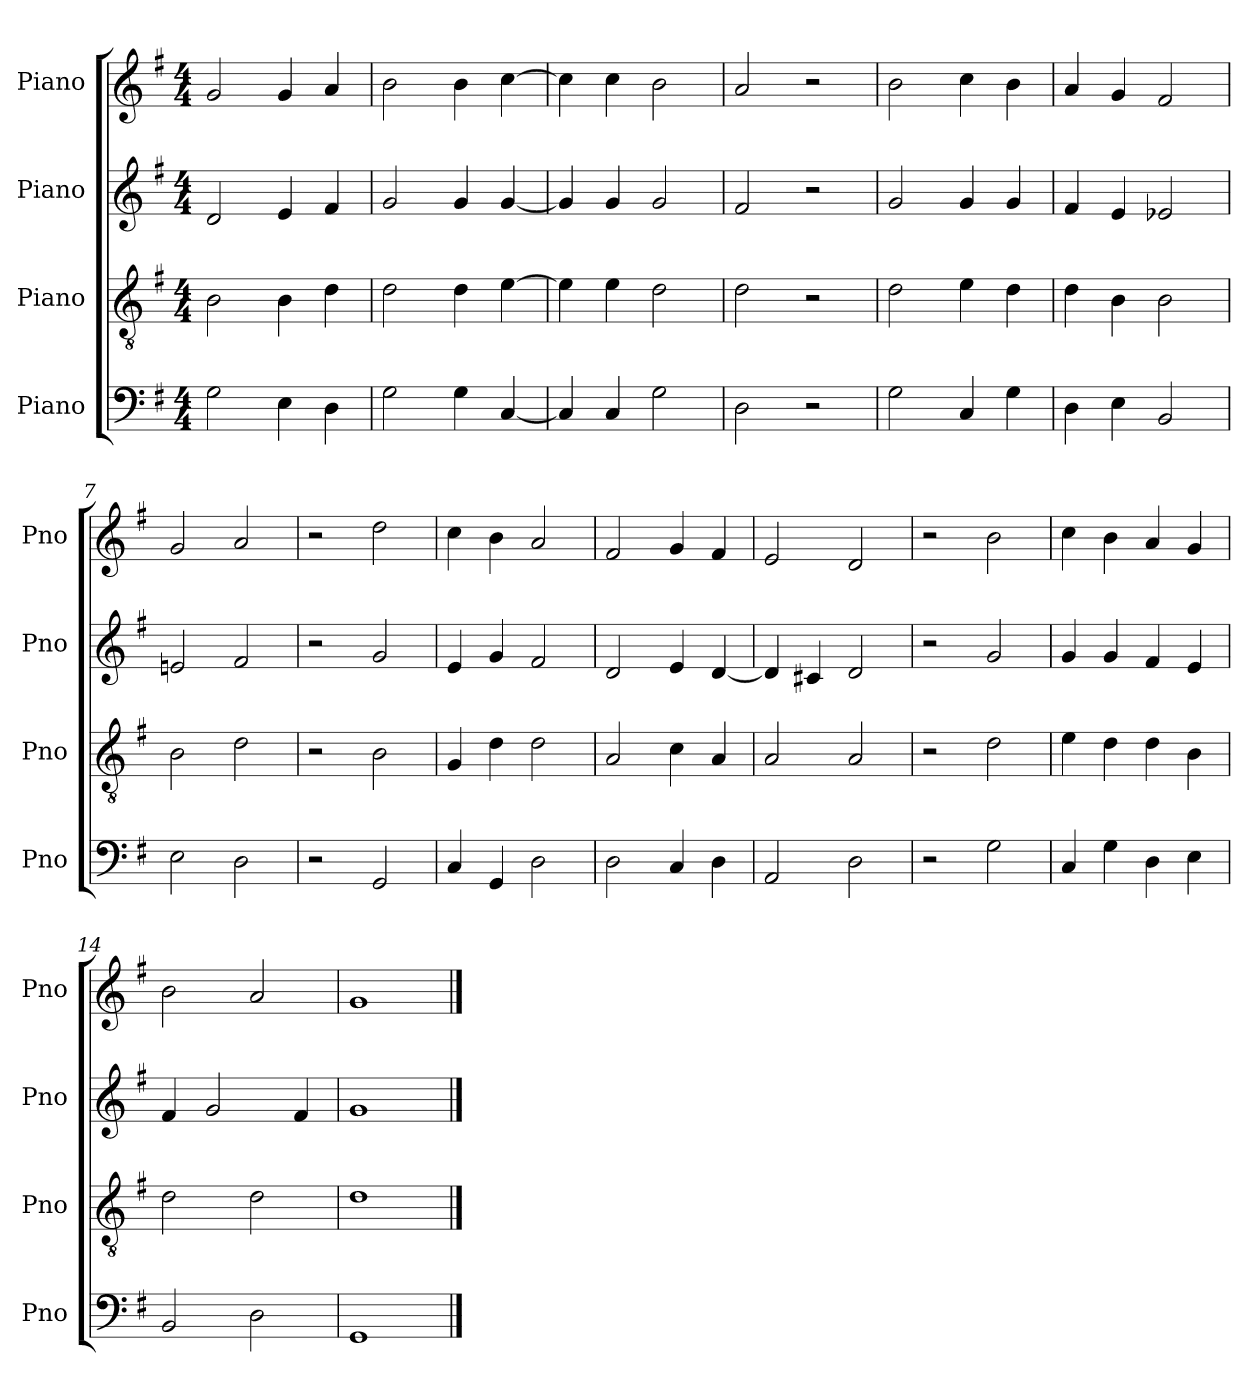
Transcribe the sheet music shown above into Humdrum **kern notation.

**kern	**kern	**kern	**kern
*part4	*part3	*part2	*part1
*staff4	*staff3	*staff2	*staff1
*I"Piano	*I"Piano	*I"Piano	*I"Piano
*I'Pno	*I'Pno	*I'Pno	*I'Pno
*clefF4	*clefGv2	*clefG2	*clefG2
*k[f#]	*k[f#]	*k[f#]	*k[f#]
*M4/4	*M4/4	*M4/4	*M4/4
=1	=1	=1	=1
2G\	2B\	2d/	2g/
4E\	4B\	4e/	4g/
4D\	4d\	4f#/	4a/
=2	=2	=2	=2
2G\	2d\	2g/	2b\
4G\	4d\	4g/	4b\
[4C/	[4e\	[4g/	[4cc\
=3	=3	=3	=3
4C/]	4e\]	4g/]	4cc\]
4C/	4e\	4g/	4cc\
2G\	2d\	2g/	2b\
=4	=4	=4	=4
2D\	2d\	2f#/	2a/
2r	2r	2r	2r
=5	=5	=5	=5
2G\	2d\	2g/	2b\
4C/	4e\	4g/	4cc\
4G\	4d\	4g/	4b\
=6	=6	=6	=6
4D\	4d\	4f#/	4a/
4E\	4B\	4e/	4g/
2BB/	2B\	2e-X/	2f#/
=7	=7	=7	=7
2E\	2B\	2en/	2g/
2D\	2d\	2f#/	2a/
=8	=8	=8	=8
2r	2r	2r	2r
2GG/	2B\	2g/	2dd\
=9	=9	=9	=9
4C/	4G/	4e/	4cc\
4GG/	4d\	4g/	4b\
2D\	2d\	2f#/	2a/
!!LO:LB:g=z
=10	=10	=10	=10
2D\	2A/	2d/	2f#/
4C/	4c\	4e/	4g/
4D\	4A/	[4d/	4f#/
=11	=11	=11	=11
2AA/	2A/	4d/]	2e/
.	.	4c#X/	.
2D\	2A/	2d/	2d/
=12	=12	=12	=12
2r	2r	2r	2r
2G\	2d\	2g/	2b\
=13	=13	=13	=13
4C/	4e\	4g/	4cc\
4G\	4d\	4g/	4b\
4D\	4d\	4f#/	4a/
4E\	4B\	4e/	4g/
=14	=14	=14	=14
2BB/	2d\	4f#/	2b\
.	.	2g/	.
2D\	2d\	.	2a/
.	.	4f#/	.
=15	=15	=15	=15
1GG	1d	1g	1g
==	==	==	==
*-	*-	*-	*-
